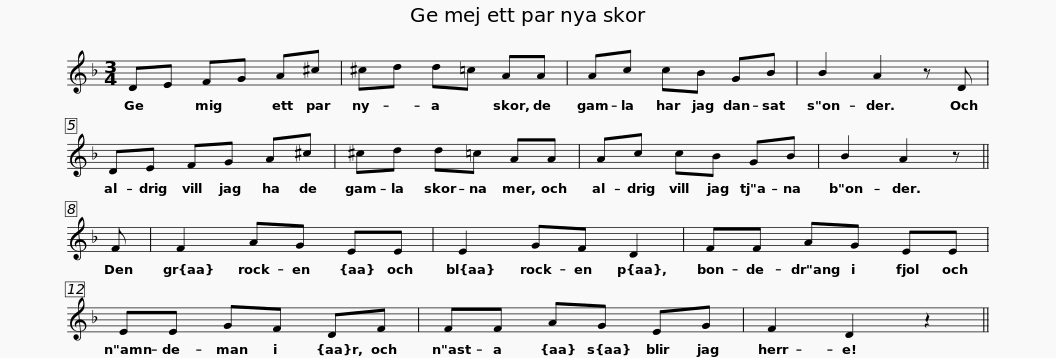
X:1
L:1/8
M:3/4
I:linebreak $
K:Dmin
V:1 treble
V:1
 DE FG A^c | ^cd d=c AA | Ac cB GB | B2 A2 z D | DE FG A^c |$ %5
 ^cd d=c AA | Ac cB GB | B2 A2 z || F | F2 AG EE |$ %10
 E2 GF D2 | FF AG EE | EE GF DF | FF AG EG |$ F2 D2 z2 || %15
